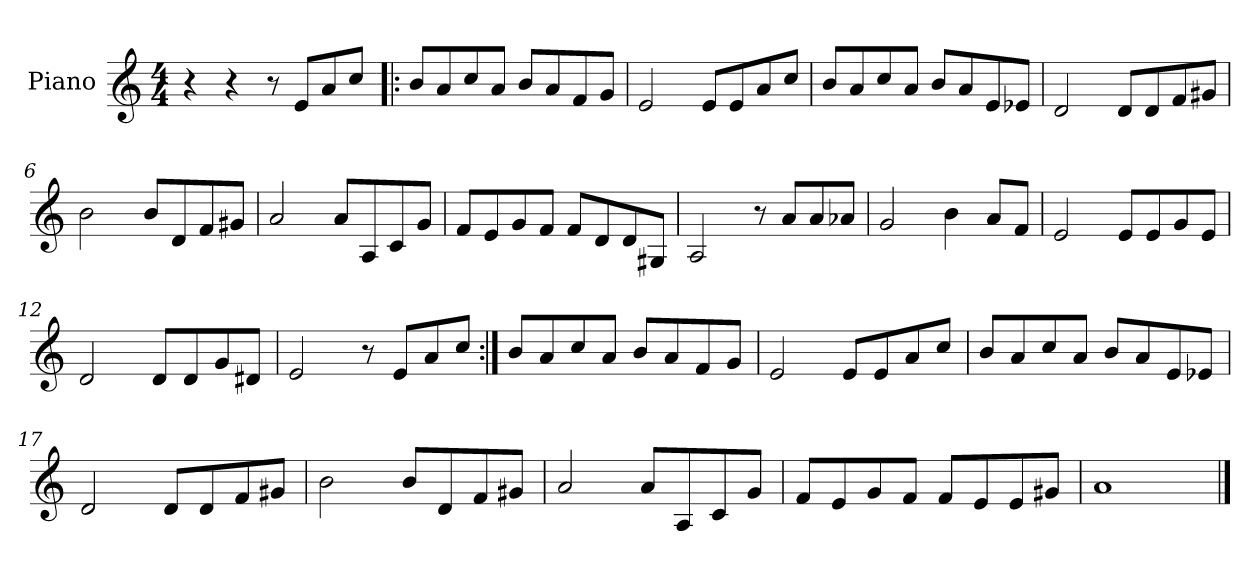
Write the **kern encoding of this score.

**kern
*part1
*staff1
*I"Piano
*I'Pno
*clefG2
*k[]
*C:
*M4/4
=1
4r
4r
8r
8e/L
8a/
8cc/J
=2!|:
8b/L
8a/
8cc/
8a/J
8b/L
8a/
8f/
8g/J
=3
2e/
8e/L
8e/
8a/
8cc/J
=4
8b/L
8a/
8cc/
8a/J
8b/L
8a/
8e/
8e-X/J
=5
2d/
8d/L
8d/
8f/
8g#X/J
!!LO:LB:g=z
=6
2b\
8b/L
8d/
8f/
8g#X/J
=7
2a/
8a/L
8A/
8c/
8g/J
=8
8f/L
8e/
8g/
8f/J
8f/L
8d/
8d/
8G#X/J
=9
2A/
8r
8a/L
8a/
8a-X/J
!!LO:LB:g=z
=10
2g/
4b\
8a/L
8f/J
=11
2e/
8e/L
8e/
8g/
8e/J
=12
2d/
8d/L
8d/
8g/
8d#X/J
=13
2e/
8r
8e/L
8a/
8cc/J
!!LO:LB:g=z
=14:|!
8b/L
8a/
8cc/
8a/J
8b/L
8a/
8f/
8g/J
=15
2e/
8e/L
8e/
8a/
8cc/J
=16
8b/L
8a/
8cc/
8a/J
8b/L
8a/
8e/
8e-X/J
=17
2d/
8d/L
8d/
8f/
8g#X/J
!!LO:LB:g=z
=18
2b\
8b/L
8d/
8f/
8g#X/J
=19
2a/
8a/L
8A/
8c/
8g/J
=20
8f/L
8e/
8g/
8f/J
8f/L
8e/
8e/
8g#X/J
=21
1a
==
*-
